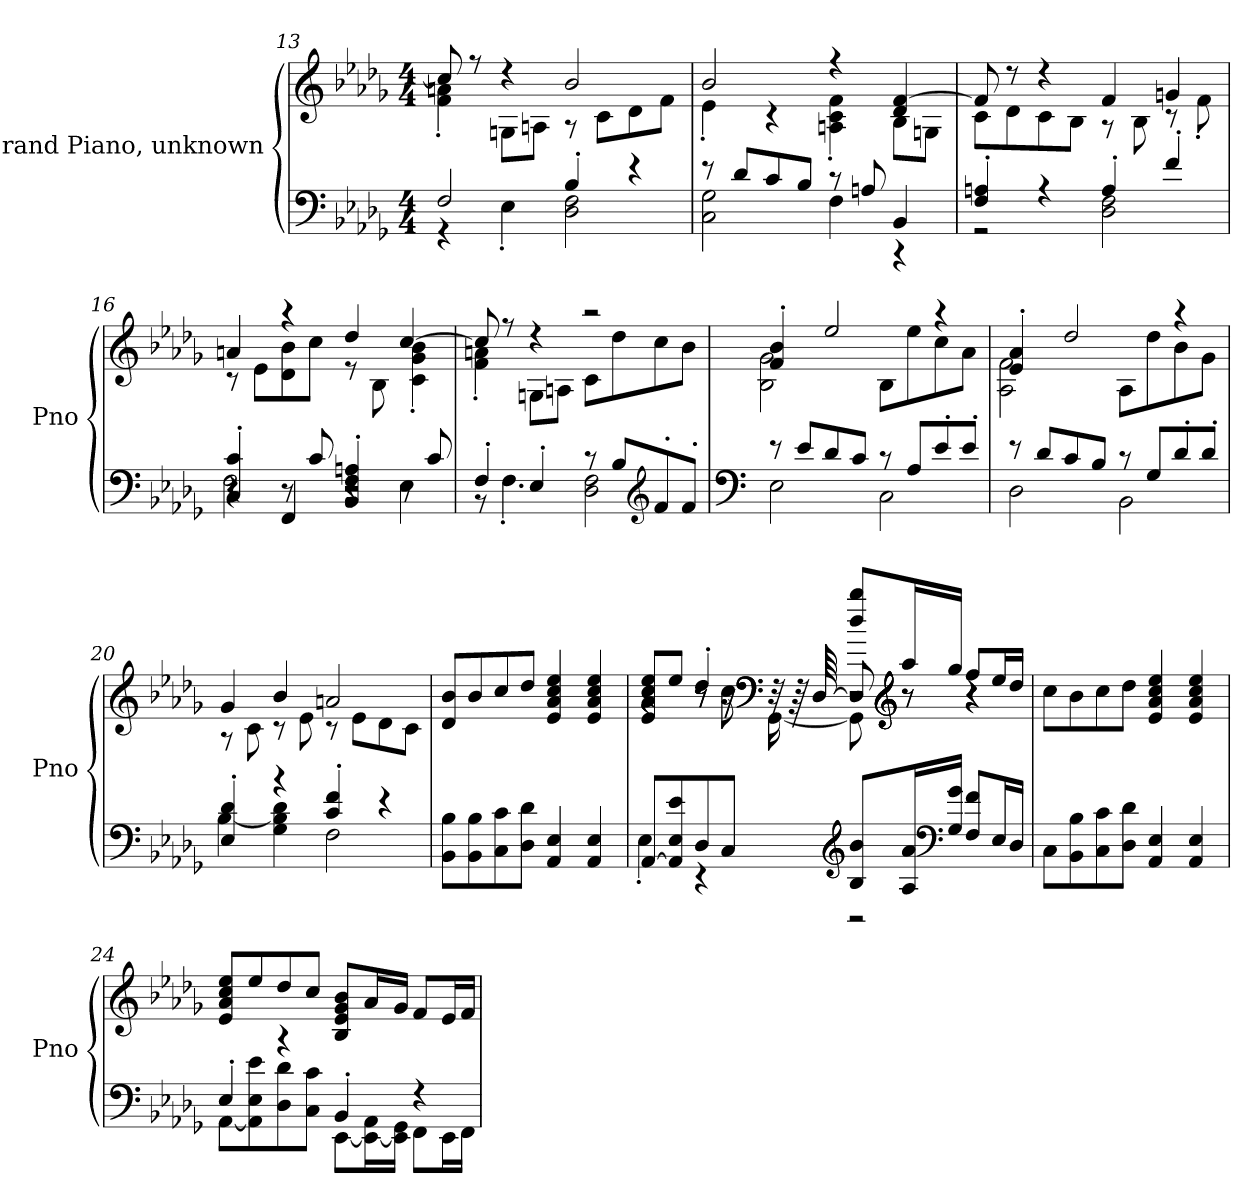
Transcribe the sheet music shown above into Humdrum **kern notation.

**kern	**kern
*part1	*part1
*staff2	*staff1
*I"Grand Piano, unknown	*
*I'Pno	*
*clefF4	*clefG2
*k[b-e-a-d-g-]	*k[b-e-a-d-g-]
*M4/4	*M4/4
=13	=13
*^	*^
2F/	4r	8cc/]	4f\' 4an\'
.	.	8r	.
.	4E-'\	4r	8Gn\L
.	.	.	8An\J
4B-'/	2D-\ 2F\	2b-/	8r
.	.	.	8c\L
4r	.	.	8d-\
.	.	.	8f\J
=14	=14	=14	=14
8r	2C\ 2G-\	2b-/	4e-'\
8d-/L	.	.	.
8c/	.	.	4r
8B-/J	.	.	.
8r	4F\	4r	4An\' 4c\' 4f\'
8An/	.	.	.
4BB-/	4r	4d-/ [4f/	8B-\L
.	.	.	8Gn\J
=15	=15	=15	=15
4F/' 4An/'	2r	8f/]	8c\L
.	.	8r	8d-\
4r	.	4r	8c\
.	.	.	8B-\J
4A'/	2D-\ 2F\	4f/	8r
.	.	.	8B-\
4f'/	.	4gn/	8r
.	.	.	8f'\
!!LO:LB:g=z	!!
=16	=16	=16	=16
*	*^	*	*
4C/' 4c/'	2F\	4r	4an/	8r
.	.	.	.	8e-\L
8r	.	4FF/	4r	8d-\ 8b-\
8c/	.	.	.	8cc\J
4BB-/' 4F/' 4An/'	4r	2r	4dd-/	8r
.	.	.	.	8B-\
8r	4E-\	.	[4cc/	4c\' 4g-\' 4b-\'
8c/	.	.	.	.
*	*v	*v	*	*
=17	=17	=17	=17
4F'/	8r	8cc/]	4f\' 4an\'
.	4.F'\	8r	.
4E-'/	.	4r	8Gn\L
.	.	.	8An\J
8r	2D-\ 2F\	2r	8c\L
8B-/L	.	.	8dd-\
*clefG2	*	*	*
8f'/	.	.	8cc\
8f'/J	.	.	8b-\J
=18	=18	=18	=18
*clefF4	*	*	*
8r	2E-\	4f/' 4b-/'	2B-\ 2g-\
8e-/L	.	.	.
8d-/	.	2ee-/	.
8c/J	.	.	.
8r	2C\	.	8B-\L
8A-/L	.	.	8ee-\
8e-'/	.	4r	8cc\
8e-'/J	.	.	8a-\J
=19	=19	=19	=19
8r	2D-\	4e-/' 4a-/'	2A-\ 2f\
8d-/L	.	.	.
8c/	.	2dd-/	.
8B-/J	.	.	.
8r	2BB-\	.	8A-\L
8G-/L	.	.	8dd-\
8d-'/	.	4r	8b-\
8d-'/J	.	.	8g-\J
!!LO:PB:g=z	!!
=20	=20	=20	=20
4E-/' 4d-/'	[4B-\	4g-/	8r
.	.	.	8c\
4r	4G-\ 4B-\] 4d-\	4b-/	8r
.	.	.	8e-\
4c/' 4f/'	2F\	2an/	8r
.	.	.	8e-\L
4r	.	.	8d-\
.	.	.	8c\J
*v	*v	*	*
*	*v	*v
=21	=21
8BB-\ 8B-\L	8d-/ 8b-/L
8BB-\ 8B-\	8b-/
8C\ 8c\	8cc/
8D-\ 8d-\J	8dd-/J
4AA-/ 4E-/	4e-/ 4a-/ 4cc/ 4ee-/
4AA-/ 4E-/	4e-/ 4a-/ 4cc/ 4ee-/
=22	=22
*^	*^
*	*	*	*^
*	*	*	*	*^
[8AA-/L	4E-'\	8e-/ 8a-/ 8cc/ 8ee-/L	4r	4r	4r
8AA-/] 8E-/ 8e-/	.	8ee-/J	.	.	.
8D-/	4r	4dd-'/	8r	8r	8r
8C/J	.	.	8cc\	16r	16r
*	*	*clefF4	*	*	*
.	.	.	.	32r	[16GG-\
.	.	.	.	64r	.
.	.	.	.	[64D-/	.
*clefG2	*	*	*	*	*
8B-/ 8b-/L	2r	8dd-/ 8bb-/L	2r	8D-/]	8GG-\]
*	*	*clefG2	*	*	*
16A-/ 16a-/L	.	16aa-/L	.	8r	8r
*clefF4	*	*	*	*	*
16G-/ 16g-/JJ	.	16gg-/JJ	.	.	.
8F/ 8f/L	.	8ff/L	.	4r	4r
16E-/L	.	16ee-/L	.	.	.
16D-/JJ	.	16dd-/JJ	.	.	.
*v	*v	*	*	*	*
*	*v	*v	*v	*v
!!LO:LB:g=z
=23	=23
8C\L	8cc\L
8BB-\ 8B-\	8b-\
8C\ 8c\	8cc\
8D-\ 8d-\J	8dd-\J
4AA-/ 4E-/	4e-/ 4a-/ 4cc/ 4ee-/
4AA-/ 4E-/	4e-/ 4a-/ 4cc/ 4ee-/
=24	=24
*^	*
4E-'/	[8AA-\L	8e-/ 8a-/ 8cc/ 8ee-/L
.	8AA-\] 8E-\ 8e-\	8ee-/
4r	8D-\ 8d-\	8dd-/
.	8C\ 8c\J	8cc/J
4BB-'/	[8EE-\L	8B-/ 8e-/ 8g-/ 8b-/L
.	16EE-\_ 16AA-\L	16a-/L
.	16EE-\] 16GG-\JJ	16g-/JJ
4r	8FF\L	8f/L
.	16EE-\L	16e-/L
.	16FF\JJ	16f/JJ
*v	*v	*
=	=
*-	*-
